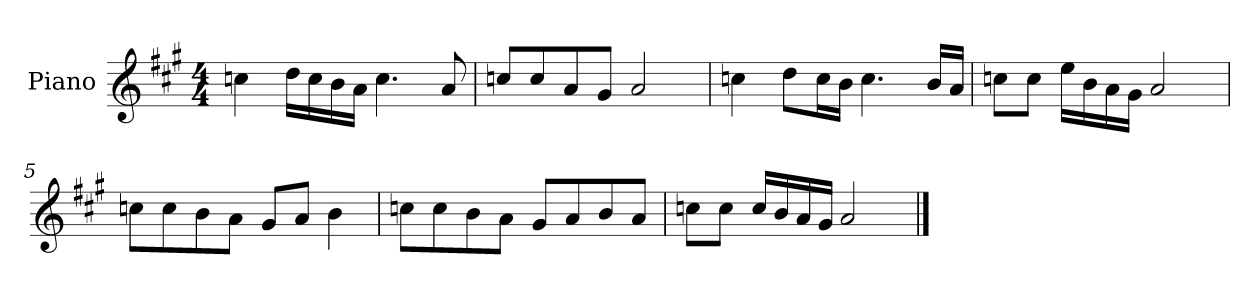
**kern
*part1
*staff1
*I"Piano
*I'P-no
*clefG2
*k[f#c#g#]
*M4/4
*MM90
=1
4ccn\
16dd\LL
16cc\
16b\
16a\JJ
4.cc\
8a/
=2
8ccn/L
8cc/
8a/
8g#/J
2a/
=3
4ccn\
8dd\L
16cc\L
16b\JJ
4.cc\
16b/LL
16a/JJ
=4
8ccn\L
8cc\J
16ee\LL
16b\
16a\
16g#\JJ
2a/
=5
8ccn\L
8cc\
8b\
8a\J
8g#/L
8a/J
4b\
!!LO:LB:g=z
=6
8ccn\L
8cc\
8b\
8a\J
8g#/L
8a/
8b/
8a/J
=7
8ccn\L
8cc\J
16cc/LL
16b/
16a/
16g#/JJ
2a/
==
*-
